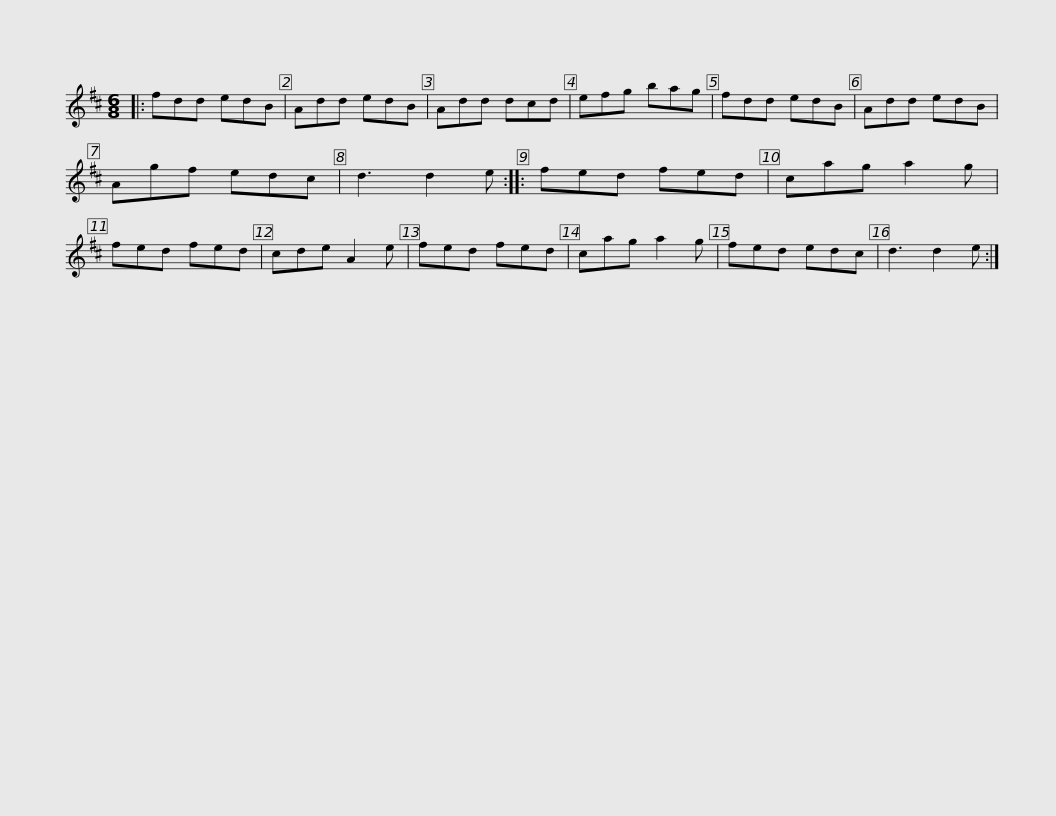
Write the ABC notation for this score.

X:1
L:1/8
M:6/8
I:linebreak $
K:D
V:1 treble
V:1
|: fdd edB | Add edB | Add dcd | efg bag | fdd edB | %5
 Add edB | Agf edc |$ d3 d2 e :: fed fed | cag a2 g | %10
 fed fed | cde A2 e | fed fed | cag a2 g | fed edc |$ %15
 d3 d2 e :| %16
